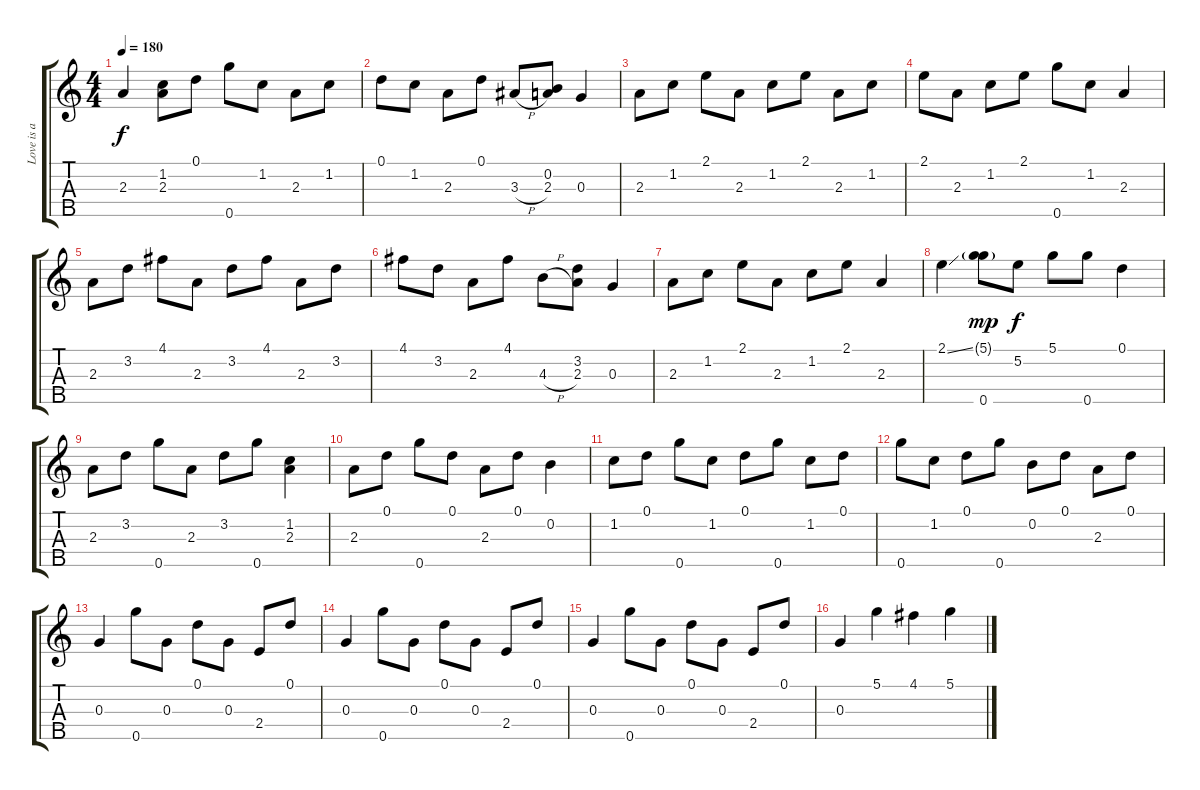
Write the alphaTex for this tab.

\track ("Love is a Four Letter Work" "Love is a ") {instrument banjo}
\staff {score tabs}
\tuning (D4 B3 G3 D3 G4) {hide}
\displaytranspose 12
\ts (4 4)
\tempo 180
\clef g2
\ks c
2.3.4{dy f} (1.2 2.3).8 0.1.8 0.5.8 1.2.8 2.3.8 1.2.8 |
0.1.8 1.2.8 2.3.8 0.1.8 3.3{h}.8 (0.2 2.3).8 0.3.4 |
2.3.8 1.2.8 2.1.8 2.3.8 1.2.8 2.1.8 2.3.8 1.2.8 |
2.1.8 2.3.8 1.2.8 2.1.8 0.5.8 1.2.8 2.3.4 |
2.3.8 3.2.8 4.1.8 2.3.8 3.2.8 4.1.8 2.3.8 3.2.8 |
4.1.8 3.2.8 2.3.8 4.1.8 4.3{h}.8 (3.2 2.3).8 0.3.4 |
2.3.8 1.2.8 2.1.8 2.3.8 1.2.8 2.1.8 2.3.4 |
2.1{ss}.4 (5.1{g} 0.5).8{dy mp} 5.2.8{dy f} 5.1.8 0.5.8 0.1.4 |
2.3.8 3.2.8 0.5.8 2.3.8 3.2.8 0.5.8 (1.2 2.3).4 |
2.3.8 0.1.8 0.5.8 0.1.8 2.3.8 0.1.8 0.2.4 |
1.2.8 0.1.8 0.5.8 1.2.8 0.1.8 0.5.8 1.2.8 0.1.8 |
0.5.8 1.2.8 0.1.8 0.5.8 0.2.8 0.1.8 2.3.8 0.1.8 |
0.3.4 0.5.8 0.3.8 0.1.8 0.3.8 2.4.8 0.1.8 |
0.3.4 0.5.8 0.3.8 0.1.8 0.3.8 2.4.8 0.1.8 |
0.3.4 0.5.8 0.3.8 0.1.8 0.3.8 2.4.8 0.1.8 |
0.3.4 5.1.4 4.1.4 5.1.4
